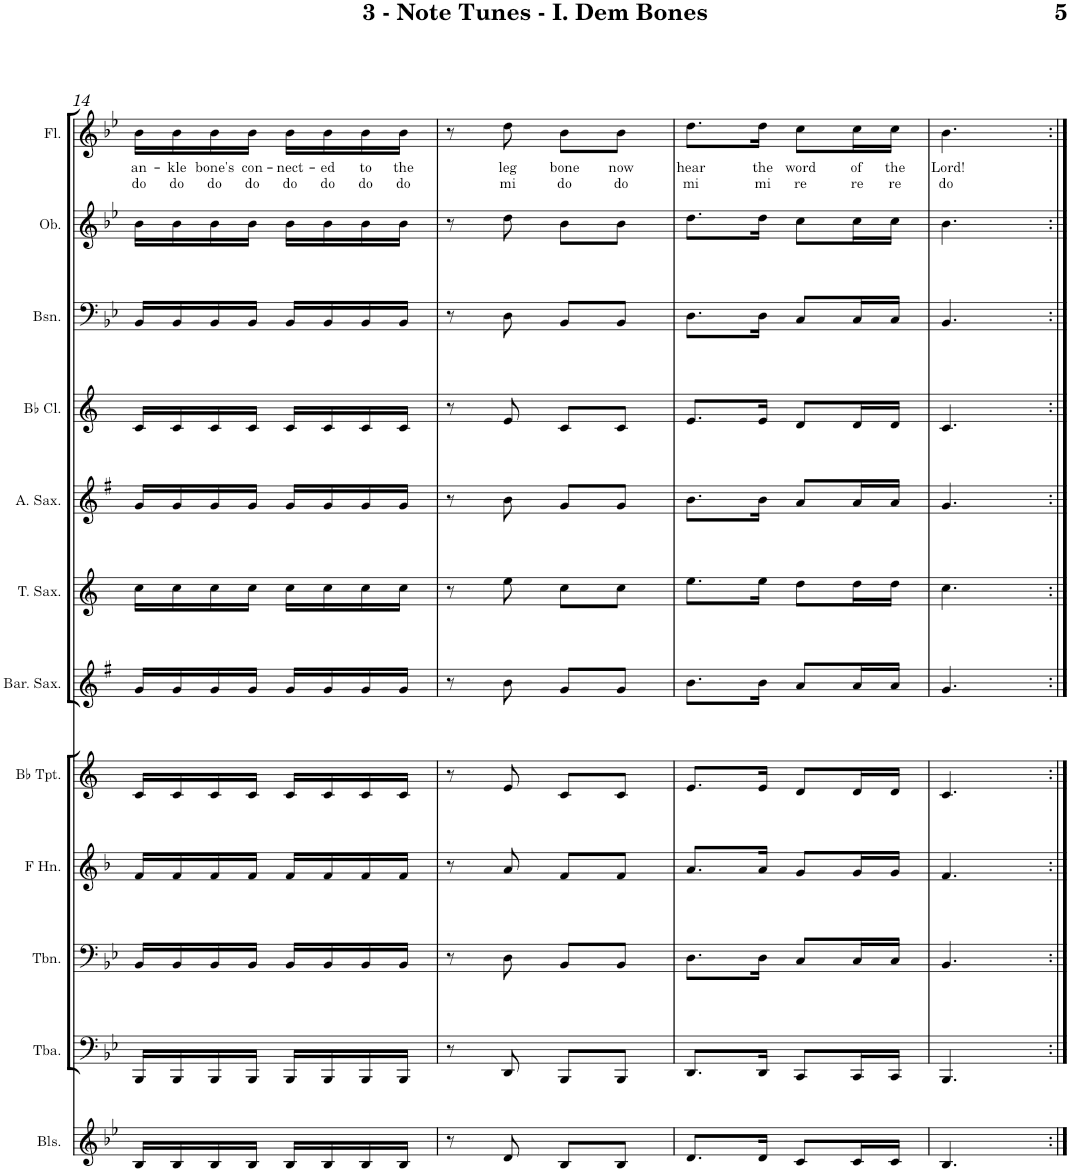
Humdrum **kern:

**kern	**text	**text	**kern	**text	**text	**kern	**text	**text	**kern	**text	**text	**kern	**text	**text	**kern	**text	**text	**kern	**text	**text	**kern	**text	**text	**kern	**text	**text	**kern	**text	**text	**kern	**text	**text	**kern	**text	**text
*part12	*part12	*part12	*part11	*part11	*part11	*part10	*part10	*part10	*part9	*part9	*part9	*part8	*part8	*part8	*part7	*part7	*part7	*part6	*part6	*part6	*part5	*part5	*part5	*part4	*part4	*part4	*part3	*part3	*part3	*part2	*part2	*part2	*part1	*part1	*part1
*staff12	*staff12	*staff12	*staff11	*staff11	*staff11	*staff10	*staff10	*staff10	*staff9	*staff9	*staff9	*staff8	*staff8	*staff8	*staff7	*staff7	*staff7	*staff6	*staff6	*staff6	*staff5	*staff5	*staff5	*staff4	*staff4	*staff4	*staff3	*staff3	*staff3	*staff2	*staff2	*staff2	*staff1	*staff1	*staff1
*I"Bells	*	*	*I"Tuba	*	*	*I"Trombone	*	*	*I"Horn in F	*	*	*I"Bb Trumpet	*	*	*I"Baritone Saxophone	*	*	*I"Tenor Saxophone	*	*	*I"Alto Saxophone	*	*	*I"Bb Clarinet	*	*	*I"Bassoon	*	*	*I"Oboe	*	*	*I"Flute	*	*
*I'Bls.	*	*	*I'Tba.	*	*	*I'Tbn.	*	*	*	*	*	*I'Bb Tpt.	*	*	*I'Bar. Sax.	*	*	*I'T. Sax.	*	*	*I'A. Sax.	*	*	*I'Bb Cl.	*	*	*I'Bsn.	*	*	*I'Ob.	*	*	*I'Fl.	*	*
!!LO:PB:g=z
*clefG2	*	*	*clefF4	*	*	*clefF4	*	*	*clefG2	*	*	*clefG2	*	*	*clefG2	*	*	*clefG2	*	*	*clefG2	*	*	*clefG2	*	*	*clefF4	*	*	*clefG2	*	*	*clefG2	*	*
*Trd-14c-24	*	*	*	*	*	*	*	*	*Trd4c7	*	*	*Trd1c2	*	*	*Trd12c21	*	*	*Trd8c14	*	*	*Trd5c9	*	*	*Trd1c2	*	*	*	*	*	*	*	*	*	*	*
*k[b-e-]	*	*	*k[b-e-]	*	*	*k[b-e-]	*	*	*k[b-]	*	*	*k[]	*	*	*k[f#]	*	*	*k[]	*	*	*k[f#]	*	*	*k[]	*	*	*k[b-e-]	*	*	*k[b-e-]	*	*	*k[b-e-]	*	*
*M2/4	*	*	*M2/4	*	*	*M2/4	*	*	*M2/4	*	*	*M2/4	*	*	*M2/4	*	*	*M2/4	*	*	*M2/4	*	*	*M2/4	*	*	*M2/4	*	*	*M2/4	*	*	*M2/4	*	*
=14	=14	=14	=14	=14	=14	=14	=14	=14	=14	=14	=14	=14	=14	=14	=14	=14	=14	=14	=14	=14	=14	=14	=14	=14	=14	=14	=14	=14	=14	=14	=14	=14	=14	=14	=14
!	!LO:LY:b	!LO:LY:b	!	!LO:LY:b	!LO:LY:b	!	!LO:LY:b	!LO:LY:b	!	!LO:LY:b	!LO:LY:b	!	!LO:LY:b	!LO:LY:b	!	!LO:LY:b	!LO:LY:b	!	!LO:LY:b	!LO:LY:b	!	!LO:LY:b	!LO:LY:b	!	!LO:LY:b	!LO:LY:b	!	!LO:LY:b	!LO:LY:b	!	!LO:LY:b	!LO:LY:b	!	!LO:LY:b	!LO:LY:b
16B-/LL	an-	do	16BBB-/LL	an-	do	16BB-/LL	an-	do	16f/LL	an-	do	16c/LL	an-	do	16g/LL	an-	do	16cc\LL	an-	do	16g/LL	an-	do	16c/LL	an-	do	16BB-/LL	an-	do	16b-\LL	an-	do	16b-\LL	an-	do
!	!LO:LY:b	!LO:LY:b	!	!LO:LY:b	!LO:LY:b	!	!LO:LY:b	!LO:LY:b	!	!LO:LY:b	!LO:LY:b	!	!LO:LY:b	!LO:LY:b	!	!LO:LY:b	!LO:LY:b	!	!LO:LY:b	!LO:LY:b	!	!LO:LY:b	!LO:LY:b	!	!LO:LY:b	!LO:LY:b	!	!LO:LY:b	!LO:LY:b	!	!LO:LY:b	!LO:LY:b	!	!LO:LY:b	!LO:LY:b
16B-/	-kle	do	16BBB-/	-kle	do	16BB-/	-kle	do	16f/	-kle	do	16c/	-kle	do	16g/	-kle	do	16cc\	-kle	do	16g/	-kle	do	16c/	-kle	do	16BB-/	-kle	do	16b-\	-kle	do	16b-\	-kle	do
!	!LO:LY:b	!LO:LY:b	!	!LO:LY:b	!LO:LY:b	!	!LO:LY:b	!LO:LY:b	!	!LO:LY:b	!LO:LY:b	!	!LO:LY:b	!LO:LY:b	!	!LO:LY:b	!LO:LY:b	!	!LO:LY:b	!LO:LY:b	!	!LO:LY:b	!LO:LY:b	!	!LO:LY:b	!LO:LY:b	!	!LO:LY:b	!LO:LY:b	!	!LO:LY:b	!LO:LY:b	!	!LO:LY:b	!LO:LY:b
16B-/	bone's	do	16BBB-/	bone's	do	16BB-/	bone's	do	16f/	bone's	do	16c/	bone's	do	16g/	bone's	do	16cc\	bone's	do	16g/	bone's	do	16c/	bone's	do	16BB-/	bone's	do	16b-\	bone's	do	16b-\	bone's	do
!	!LO:LY:b	!LO:LY:b	!	!LO:LY:b	!LO:LY:b	!	!LO:LY:b	!LO:LY:b	!	!LO:LY:b	!LO:LY:b	!	!LO:LY:b	!LO:LY:b	!	!LO:LY:b	!LO:LY:b	!	!LO:LY:b	!LO:LY:b	!	!LO:LY:b	!LO:LY:b	!	!LO:LY:b	!LO:LY:b	!	!LO:LY:b	!LO:LY:b	!	!LO:LY:b	!LO:LY:b	!	!LO:LY:b	!LO:LY:b
16B-/JJ	con-	do	16BBB-/JJ	con-	do	16BB-/JJ	con-	do	16f/JJ	con-	do	16c/JJ	con-	do	16g/JJ	con-	do	16cc\JJ	con-	do	16g/JJ	con-	do	16c/JJ	con-	do	16BB-/JJ	con-	do	16b-\JJ	con-	do	16b-\JJ	con-	do
!	!LO:LY:b	!LO:LY:b	!	!LO:LY:b	!LO:LY:b	!	!LO:LY:b	!LO:LY:b	!	!LO:LY:b	!LO:LY:b	!	!LO:LY:b	!LO:LY:b	!	!LO:LY:b	!LO:LY:b	!	!LO:LY:b	!LO:LY:b	!	!LO:LY:b	!LO:LY:b	!	!LO:LY:b	!LO:LY:b	!	!LO:LY:b	!LO:LY:b	!	!LO:LY:b	!LO:LY:b	!	!LO:LY:b	!LO:LY:b
16B-/LL	-nect-	do	16BBB-/LL	-nect-	do	16BB-/LL	-nect-	do	16f/LL	-nect-	do	16c/LL	-nect-	do	16g/LL	-nect-	do	16cc\LL	-nect-	do	16g/LL	-nect-	do	16c/LL	-nect-	do	16BB-/LL	-nect-	do	16b-\LL	-nect-	do	16b-\LL	-nect-	do
!	!LO:LY:b	!LO:LY:b	!	!LO:LY:b	!LO:LY:b	!	!LO:LY:b	!LO:LY:b	!	!LO:LY:b	!LO:LY:b	!	!LO:LY:b	!LO:LY:b	!	!LO:LY:b	!LO:LY:b	!	!LO:LY:b	!LO:LY:b	!	!LO:LY:b	!LO:LY:b	!	!LO:LY:b	!LO:LY:b	!	!LO:LY:b	!LO:LY:b	!	!LO:LY:b	!LO:LY:b	!	!LO:LY:b	!LO:LY:b
16B-/	-ed	do	16BBB-/	-ed	do	16BB-/	-ed	do	16f/	-ed	do	16c/	-ed	do	16g/	-ed	do	16cc\	-ed	do	16g/	-ed	do	16c/	-ed	do	16BB-/	-ed	do	16b-\	-ed	do	16b-\	-ed	do
!	!LO:LY:b	!LO:LY:b	!	!LO:LY:b	!LO:LY:b	!	!LO:LY:b	!LO:LY:b	!	!LO:LY:b	!LO:LY:b	!	!LO:LY:b	!LO:LY:b	!	!LO:LY:b	!LO:LY:b	!	!LO:LY:b	!LO:LY:b	!	!LO:LY:b	!LO:LY:b	!	!LO:LY:b	!LO:LY:b	!	!LO:LY:b	!LO:LY:b	!	!LO:LY:b	!LO:LY:b	!	!LO:LY:b	!LO:LY:b
16B-/	to	do	16BBB-/	to	do	16BB-/	to	do	16f/	to	do	16c/	to	do	16g/	to	do	16cc\	to	do	16g/	to	do	16c/	to	do	16BB-/	to	do	16b-\	to	do	16b-\	to	do
!	!LO:LY:b	!LO:LY:b	!	!LO:LY:b	!LO:LY:b	!	!LO:LY:b	!LO:LY:b	!	!LO:LY:b	!LO:LY:b	!	!LO:LY:b	!LO:LY:b	!	!LO:LY:b	!LO:LY:b	!	!LO:LY:b	!LO:LY:b	!	!LO:LY:b	!LO:LY:b	!	!LO:LY:b	!LO:LY:b	!	!LO:LY:b	!LO:LY:b	!	!LO:LY:b	!LO:LY:b	!	!LO:LY:b	!LO:LY:b
16B-/JJ	the	do	16BBB-/JJ	the	do	16BB-/JJ	the	do	16f/JJ	the	do	16c/JJ	the	do	16g/JJ	the	do	16cc\JJ	the	do	16g/JJ	the	do	16c/JJ	the	do	16BB-/JJ	the	do	16b-\JJ	the	do	16b-\JJ	the	do
=15	=15	=15	=15	=15	=15	=15	=15	=15	=15	=15	=15	=15	=15	=15	=15	=15	=15	=15	=15	=15	=15	=15	=15	=15	=15	=15	=15	=15	=15	=15	=15	=15	=15	=15	=15
8r	.	.	8r	.	.	8r	.	.	8r	.	.	8r	.	.	8r	.	.	8r	.	.	8r	.	.	8r	.	.	8r	.	.	8r	.	.	8r	.	.
!	!LO:LY:b	!LO:LY:b	!	!LO:LY:b	!LO:LY:b	!	!LO:LY:b	!LO:LY:b	!	!LO:LY:b	!LO:LY:b	!	!LO:LY:b	!LO:LY:b	!	!LO:LY:b	!LO:LY:b	!	!LO:LY:b	!LO:LY:b	!	!LO:LY:b	!LO:LY:b	!	!LO:LY:b	!LO:LY:b	!	!LO:LY:b	!LO:LY:b	!	!LO:LY:b	!LO:LY:b	!	!LO:LY:b	!LO:LY:b
8d/	leg	mi	8DD/	leg	mi	8D\	leg	mi	8a/	leg	mi	8e/	leg	mi	8b\	leg	mi	8ee\	leg	mi	8b\	leg	mi	8e/	leg	mi	8D\	leg	mi	8dd\	leg	mi	8dd\	leg	mi
!	!LO:LY:b	!LO:LY:b	!	!LO:LY:b	!LO:LY:b	!	!LO:LY:b	!LO:LY:b	!	!LO:LY:b	!LO:LY:b	!	!LO:LY:b	!LO:LY:b	!	!LO:LY:b	!LO:LY:b	!	!LO:LY:b	!LO:LY:b	!	!LO:LY:b	!LO:LY:b	!	!LO:LY:b	!LO:LY:b	!	!LO:LY:b	!LO:LY:b	!	!LO:LY:b	!LO:LY:b	!	!LO:LY:b	!LO:LY:b
8B-/L	bone	do	8BBB-/L	bone	do	8BB-/L	bone	do	8f/L	bone	do	8c/L	bone	do	8g/L	bone	do	8cc\L	bone	do	8g/L	bone	do	8c/L	bone	do	8BB-/L	bone	do	8b-\L	bone	do	8b-\L	bone	do
!	!LO:LY:b	!LO:LY:b	!	!LO:LY:b	!LO:LY:b	!	!LO:LY:b	!LO:LY:b	!	!LO:LY:b	!LO:LY:b	!	!LO:LY:b	!LO:LY:b	!	!LO:LY:b	!LO:LY:b	!	!LO:LY:b	!LO:LY:b	!	!LO:LY:b	!LO:LY:b	!	!LO:LY:b	!LO:LY:b	!	!LO:LY:b	!LO:LY:b	!	!LO:LY:b	!LO:LY:b	!	!LO:LY:b	!LO:LY:b
8B-/J	now	do	8BBB-/J	now	do	8BB-/J	now	do	8f/J	now	do	8c/J	now	do	8g/J	now	do	8cc\J	now	do	8g/J	now	do	8c/J	now	do	8BB-/J	now	do	8b-\J	now	do	8b-\J	now	do
=16	=16	=16	=16	=16	=16	=16	=16	=16	=16	=16	=16	=16	=16	=16	=16	=16	=16	=16	=16	=16	=16	=16	=16	=16	=16	=16	=16	=16	=16	=16	=16	=16	=16	=16	=16
!	!LO:LY:b	!LO:LY:b	!	!LO:LY:b	!LO:LY:b	!	!LO:LY:b	!LO:LY:b	!	!LO:LY:b	!LO:LY:b	!	!LO:LY:b	!LO:LY:b	!	!LO:LY:b	!LO:LY:b	!	!LO:LY:b	!LO:LY:b	!	!LO:LY:b	!LO:LY:b	!	!LO:LY:b	!LO:LY:b	!	!LO:LY:b	!LO:LY:b	!	!LO:LY:b	!LO:LY:b	!	!LO:LY:b	!LO:LY:b
8.d/L	hear	mi	8.DD/L	hear	mi	8.D\L	hear	mi	8.a/L	hear	mi	8.e/L	hear	mi	8.b\L	hear	mi	8.ee\L	hear	mi	8.b\L	hear	mi	8.e/L	hear	mi	8.D\L	hear	mi	8.dd\L	hear	mi	8.dd\L	hear	mi
!	!LO:LY:b	!LO:LY:b	!	!LO:LY:b	!LO:LY:b	!	!LO:LY:b	!LO:LY:b	!	!LO:LY:b	!LO:LY:b	!	!LO:LY:b	!LO:LY:b	!	!LO:LY:b	!LO:LY:b	!	!LO:LY:b	!LO:LY:b	!	!LO:LY:b	!LO:LY:b	!	!LO:LY:b	!LO:LY:b	!	!LO:LY:b	!LO:LY:b	!	!LO:LY:b	!LO:LY:b	!	!LO:LY:b	!LO:LY:b
16d/Jk	the	mi	16DD/Jk	the	mi	16D\Jk	the	mi	16a/Jk	the	mi	16e/Jk	the	mi	16b\Jk	the	mi	16ee\Jk	the	mi	16b\Jk	the	mi	16e/Jk	the	mi	16D\Jk	the	mi	16dd\Jk	the	mi	16dd\Jk	the	mi
!	!LO:LY:b	!LO:LY:b	!	!LO:LY:b	!LO:LY:b	!	!LO:LY:b	!LO:LY:b	!	!LO:LY:b	!LO:LY:b	!	!LO:LY:b	!LO:LY:b	!	!LO:LY:b	!LO:LY:b	!	!LO:LY:b	!LO:LY:b	!	!LO:LY:b	!LO:LY:b	!	!LO:LY:b	!LO:LY:b	!	!LO:LY:b	!LO:LY:b	!	!LO:LY:b	!LO:LY:b	!	!LO:LY:b	!LO:LY:b
8c/L	word	re	8CC/L	word	re	8C/L	word	re	8g/L	word	re	8d/L	word	re	8a/L	word	re	8dd\L	word	re	8a/L	word	re	8d/L	word	re	8C/L	word	re	8cc\L	word	re	8cc\L	word	re
!	!LO:LY:b	!LO:LY:b	!	!LO:LY:b	!LO:LY:b	!	!LO:LY:b	!LO:LY:b	!	!LO:LY:b	!LO:LY:b	!	!LO:LY:b	!LO:LY:b	!	!LO:LY:b	!LO:LY:b	!	!LO:LY:b	!LO:LY:b	!	!LO:LY:b	!LO:LY:b	!	!LO:LY:b	!LO:LY:b	!	!LO:LY:b	!LO:LY:b	!	!LO:LY:b	!LO:LY:b	!	!LO:LY:b	!LO:LY:b
16c/L	of	re	16CC/L	of	re	16C/L	of	re	16g/L	of	re	16d/L	of	re	16a/L	of	re	16dd\L	of	re	16a/L	of	re	16d/L	of	re	16C/L	of	re	16cc\L	of	re	16cc\L	of	re
!	!LO:LY:b	!LO:LY:b	!	!LO:LY:b	!LO:LY:b	!	!LO:LY:b	!LO:LY:b	!	!LO:LY:b	!LO:LY:b	!	!LO:LY:b	!LO:LY:b	!	!LO:LY:b	!LO:LY:b	!	!LO:LY:b	!LO:LY:b	!	!LO:LY:b	!LO:LY:b	!	!LO:LY:b	!LO:LY:b	!	!LO:LY:b	!LO:LY:b	!	!LO:LY:b	!LO:LY:b	!	!LO:LY:b	!LO:LY:b
16c/JJ	the	re	16CC/JJ	the	re	16C/JJ	the	re	16g/JJ	the	re	16d/JJ	the	re	16a/JJ	the	re	16dd\JJ	the	re	16a/JJ	the	re	16d/JJ	the	re	16C/JJ	the	re	16cc\JJ	the	re	16cc\JJ	the	re
=17	=17	=17	=17	=17	=17	=17	=17	=17	=17	=17	=17	=17	=17	=17	=17	=17	=17	=17	=17	=17	=17	=17	=17	=17	=17	=17	=17	=17	=17	=17	=17	=17	=17	=17	=17
!	!LO:LY:b	!LO:LY:b	!	!LO:LY:b	!LO:LY:b	!	!LO:LY:b	!LO:LY:b	!	!LO:LY:b	!LO:LY:b	!	!LO:LY:b	!LO:LY:b	!	!LO:LY:b	!LO:LY:b	!	!LO:LY:b	!LO:LY:b	!	!LO:LY:b	!LO:LY:b	!	!LO:LY:b	!LO:LY:b	!	!LO:LY:b	!LO:LY:b	!	!LO:LY:b	!LO:LY:b	!	!LO:LY:b	!LO:LY:b
4.B-/	Lord!	do	4.BBB-/	Lord!	do	4.BB-/	Lord!	do	4.f/	Lord!	do	4.c/	Lord!	do	4.g/	Lord!	do	4.cc\	Lord!	do	4.g/	Lord!	do	4.c/	Lord!	do	4.BB-/	Lord!	do	4.b-\	Lord!	do	4.b-\	Lord!	do
=:|!	=:|!	=:|!	=:|!	=:|!	=:|!	=:|!	=:|!	=:|!	=:|!	=:|!	=:|!	=:|!	=:|!	=:|!	=:|!	=:|!	=:|!	=:|!	=:|!	=:|!	=:|!	=:|!	=:|!	=:|!	=:|!	=:|!	=:|!	=:|!	=:|!	=:|!	=:|!	=:|!	=:|!	=:|!	=:|!
*-	*-	*-	*-	*-	*-	*-	*-	*-	*-	*-	*-	*-	*-	*-	*-	*-	*-	*-	*-	*-	*-	*-	*-	*-	*-	*-	*-	*-	*-	*-	*-	*-	*-	*-	*-
